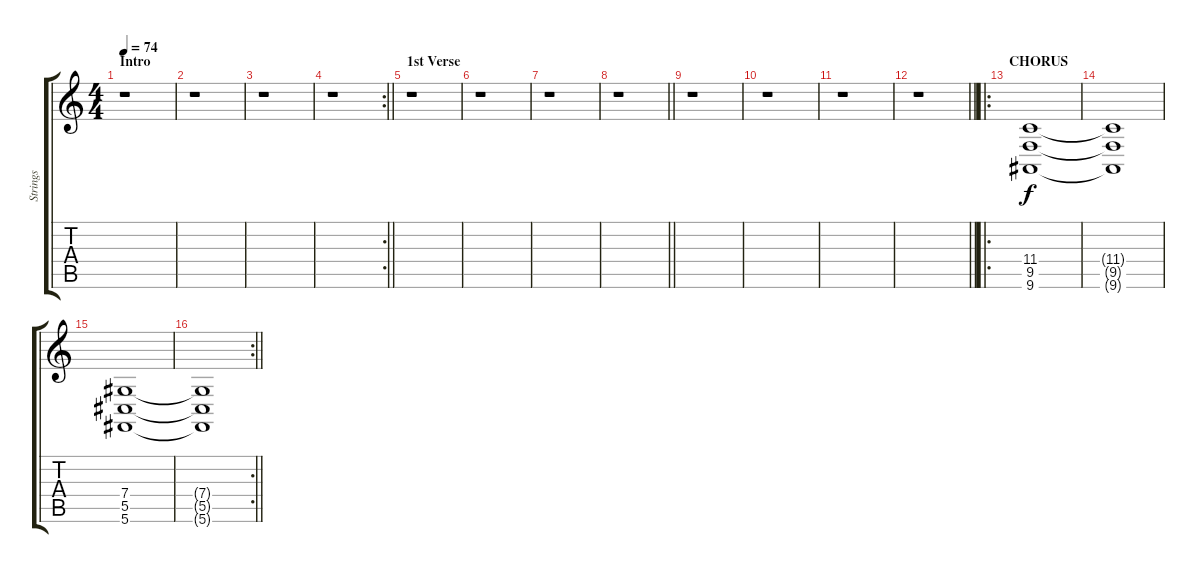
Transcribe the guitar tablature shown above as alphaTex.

\track ("Strings" "Strings") {instrument stringensemble1}
\staff {score tabs}
\tuning (Db4 Ab3 Gb3 Db3 Ab2 Db2) {hide}
\ts (4 4)
\section ("" "Intro")
\tempo 74
\clef g2
\ks c
r.1{dy f instrument stringensemble1} |
r.1 |
r.1 |
\rc 2
\barLineRight lightlight
r.1 |
\section ("" "1st Verse")
r.1 |
r.1 |
r.1 |
\barLineRight lightlight
r.1 |
r.1 |
r.1 |
r.1 |
\barLineRight lightlight
r.1 |
\ro
\section ("" "CHORUS")
(11.4 9.5 9.6).1 |
(11.4{t} 9.5{t} 9.6{t}).1 |
(7.4 5.5 5.6).1 |
\rc 2
\barLineRight lightlight
(7.4{t} 5.5{t} 5.6{t}).1
